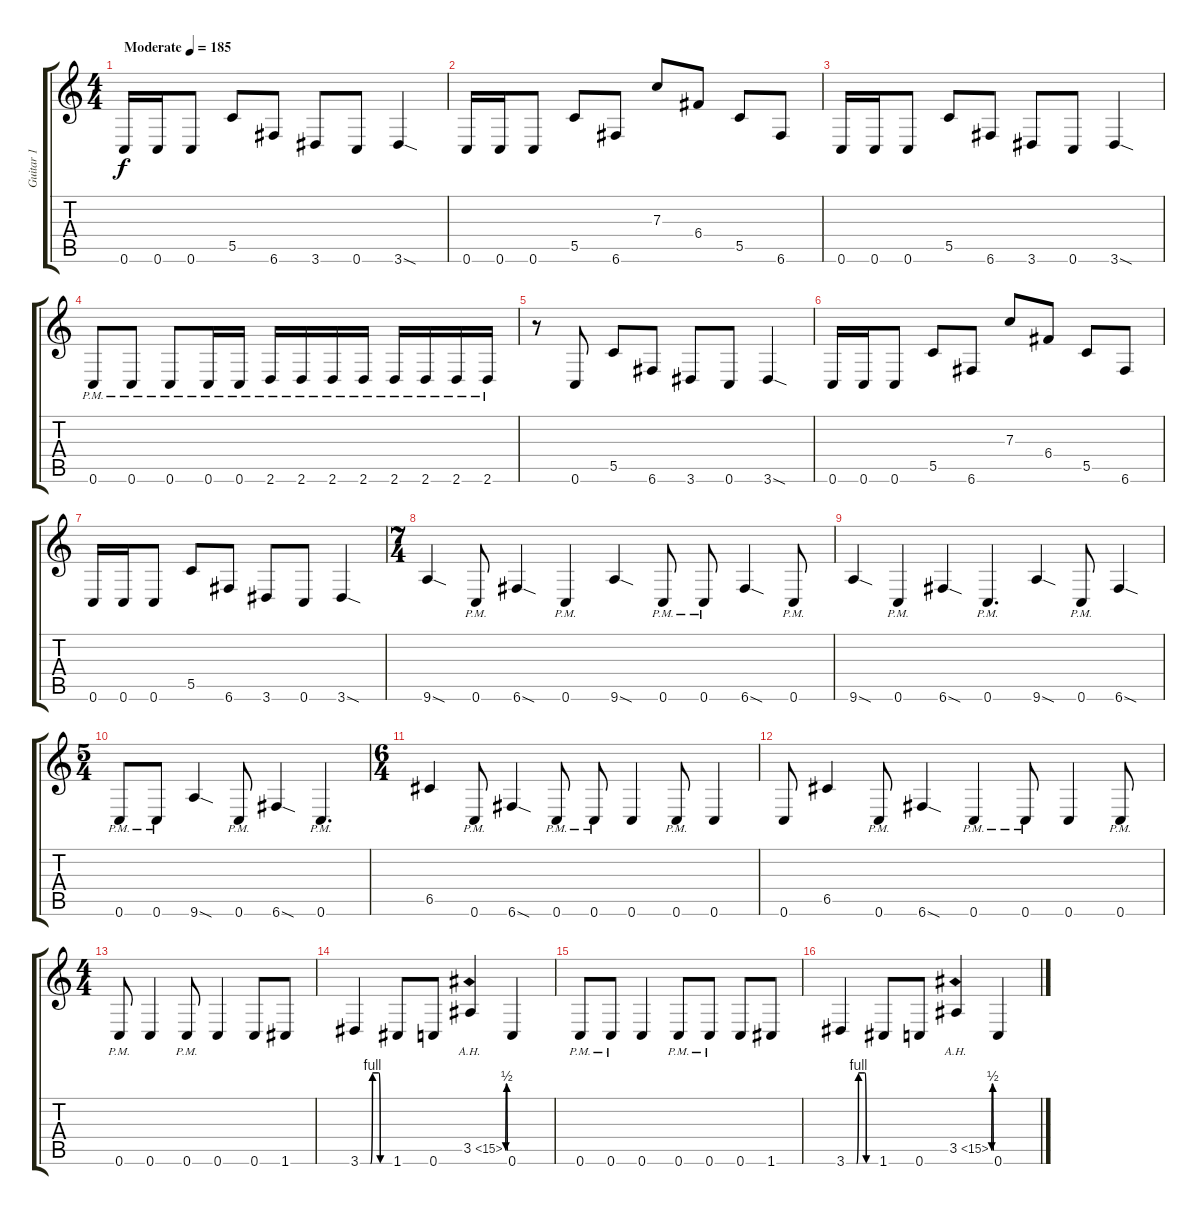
\track ("Guitar 1" "Guitar 1") {instrument distortionguitar}
\staff {score tabs}
\tuning (D4 A3 F3 C3 G2 C2) {hide}
\ts (4 4)
\tempo (185 "Moderate")
\clef g2
\ks c
0.6.16{dy f instrument distortionguitar} 0.6.16 0.6.8 5.5.8 6.6.8 3.6.8 0.6.8 3.6{sod}.4 |
0.6.16 0.6.16 0.6.8 5.5.8 6.6.8 7.3.8 6.4.8 5.5.8 6.6.8 |
0.6.16 0.6.16 0.6.8 5.5.8 6.6.8 3.6.8 0.6.8 3.6{sod}.4 |
0.6{pm}.8 0.6{pm}.8 0.6{pm}.8 0.6{pm}.16 0.6{pm}.16 2.6{pm}.16 2.6{pm}.16 2.6{pm}.16 2.6{pm}.16 2.6{pm}.16 2.6{pm}.16 2.6{pm}.16 2.6{pm}.16 |
r.8 0.6.8 5.5.8 6.6.8 3.6.8 0.6.8 3.6{sod}.4 |
0.6.16 0.6.16 0.6.8 5.5.8 6.6.8 7.3.8 6.4.8 5.5.8 6.6.8 |
0.6.16 0.6.16 0.6.8 5.5.8 6.6.8 3.6.8 0.6.8 3.6{sod}.4 |
\ts (7 4)
9.6{sod}.4 0.6{pm}.8 6.6{sod}.4 0.6{pm}.4 9.6{sod}.4 0.6{pm}.8 0.6{pm}.8 6.6{sod}.4 0.6{pm}.8 |
9.6{sod}.4 0.6{pm}.4 6.6{sod}.4 0.6{pm}.4{d} 9.6{sod}.4 0.6{pm}.8 6.6{sod}.4 |
\ts (5 4)
0.6{pm}.8 0.6{pm}.8 9.6{sod}.4 0.6{pm}.8 6.6{sod}.4 0.6{pm}.4{d} |
\ts (6 4)
6.5.4 0.6{pm}.8 6.6{sod}.4 0.6{pm}.8 0.6{pm}.8 0.6.4 0.6{pm}.8 0.6.4 |
0.6.8 6.5.4 0.6{pm}.8 6.6{sod}.4 0.6{pm}.4 0.6{pm}.8 0.6.4 0.6{pm}.8 |
\ts (4 4)
0.6{pm}.8 0.6.4 0.6{pm}.8 0.6.4 0.6.8 1.6.8 |
3.6{be (custom 0 0 21 0 25 4 38 4 41 0 60 0)}.4 1.6.8 0.6.8 3.5{be (custom 0 0 10 2 20 2 30 0 60 0) ah 12}.4 0.6.4 |
0.6{pm}.8 0.6{pm}.8 0.6.4 0.6{pm}.8 0.6{pm}.8 0.6.8 1.6.8 |
3.6{be (custom 0 0 21 0 25 4 38 4 41 0 60 0)}.4 1.6.8 0.6.8 3.5{be (custom 0 0 10 2 20 2 30 0 60 0) ah 12}.4 0.6.4
